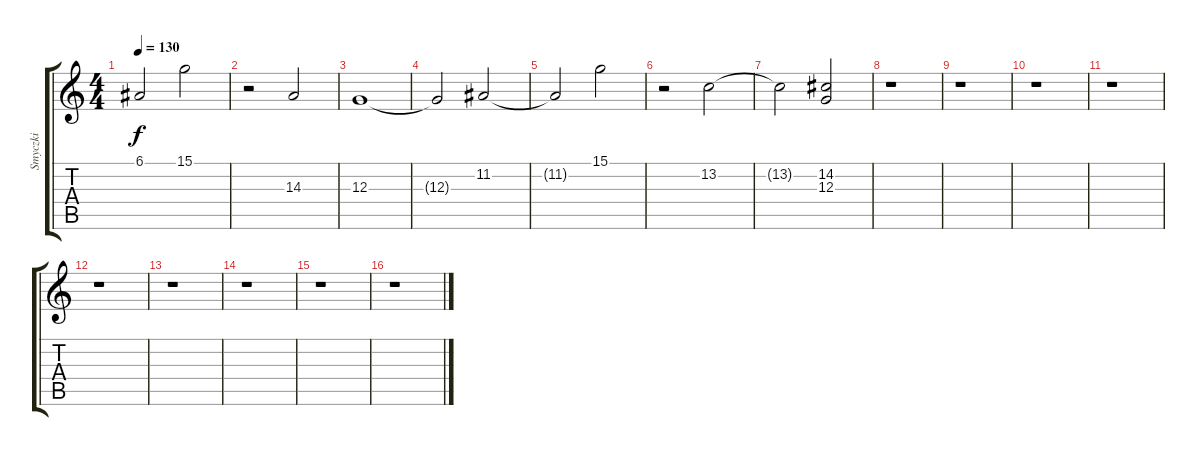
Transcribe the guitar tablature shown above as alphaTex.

\track ("Smyczki" "Smyczki") {instrument stringensemble2}
\staff {score tabs}
\tuning (E4 B3 G3 D3 A2 E2) {hide}
\ts (4 4)
\tempo 130
\clef g2
\ks c
6.1{t}.2{dy f} 15.1.2 |
r.2 14.3.2 |
12.3.1 |
12.3{t}.2 11.2.2 |
11.2{t}.2 15.1.2 |
r.2 13.2.2 |
13.2{t}.2 (14.2 12.3).2 |
r.1 |
r.1 |
r.1 |
r.1 |
r.1 |
r.1 |
r.1 |
r.1 |
r.1
